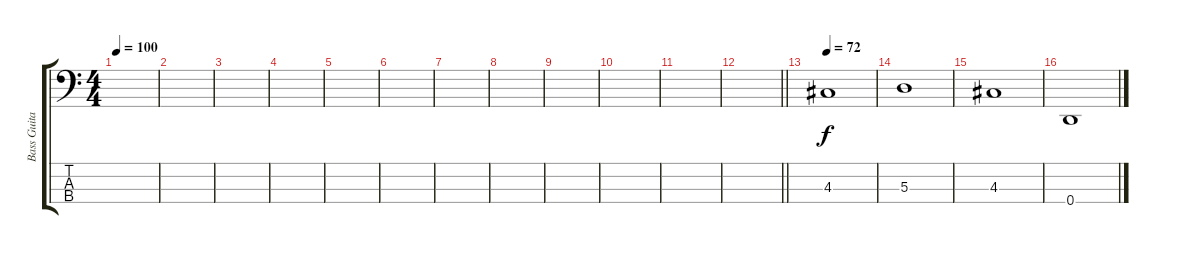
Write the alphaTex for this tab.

\track ("Bass Guitar" "Bass Guita") {instrument electricbassfinger}
\staff {score tabs}
\tuning (G2 D2 A1 D1) {hide}
\ts (4 4)
\tempo 100
\clef f4
\ks c
|
|
|
|
|
|
|
|
|
|
|
\barLineRight lightlight
|
\tempo 72
4.3.1 |
5.3.1 |
4.3.1 |
0.4.1
